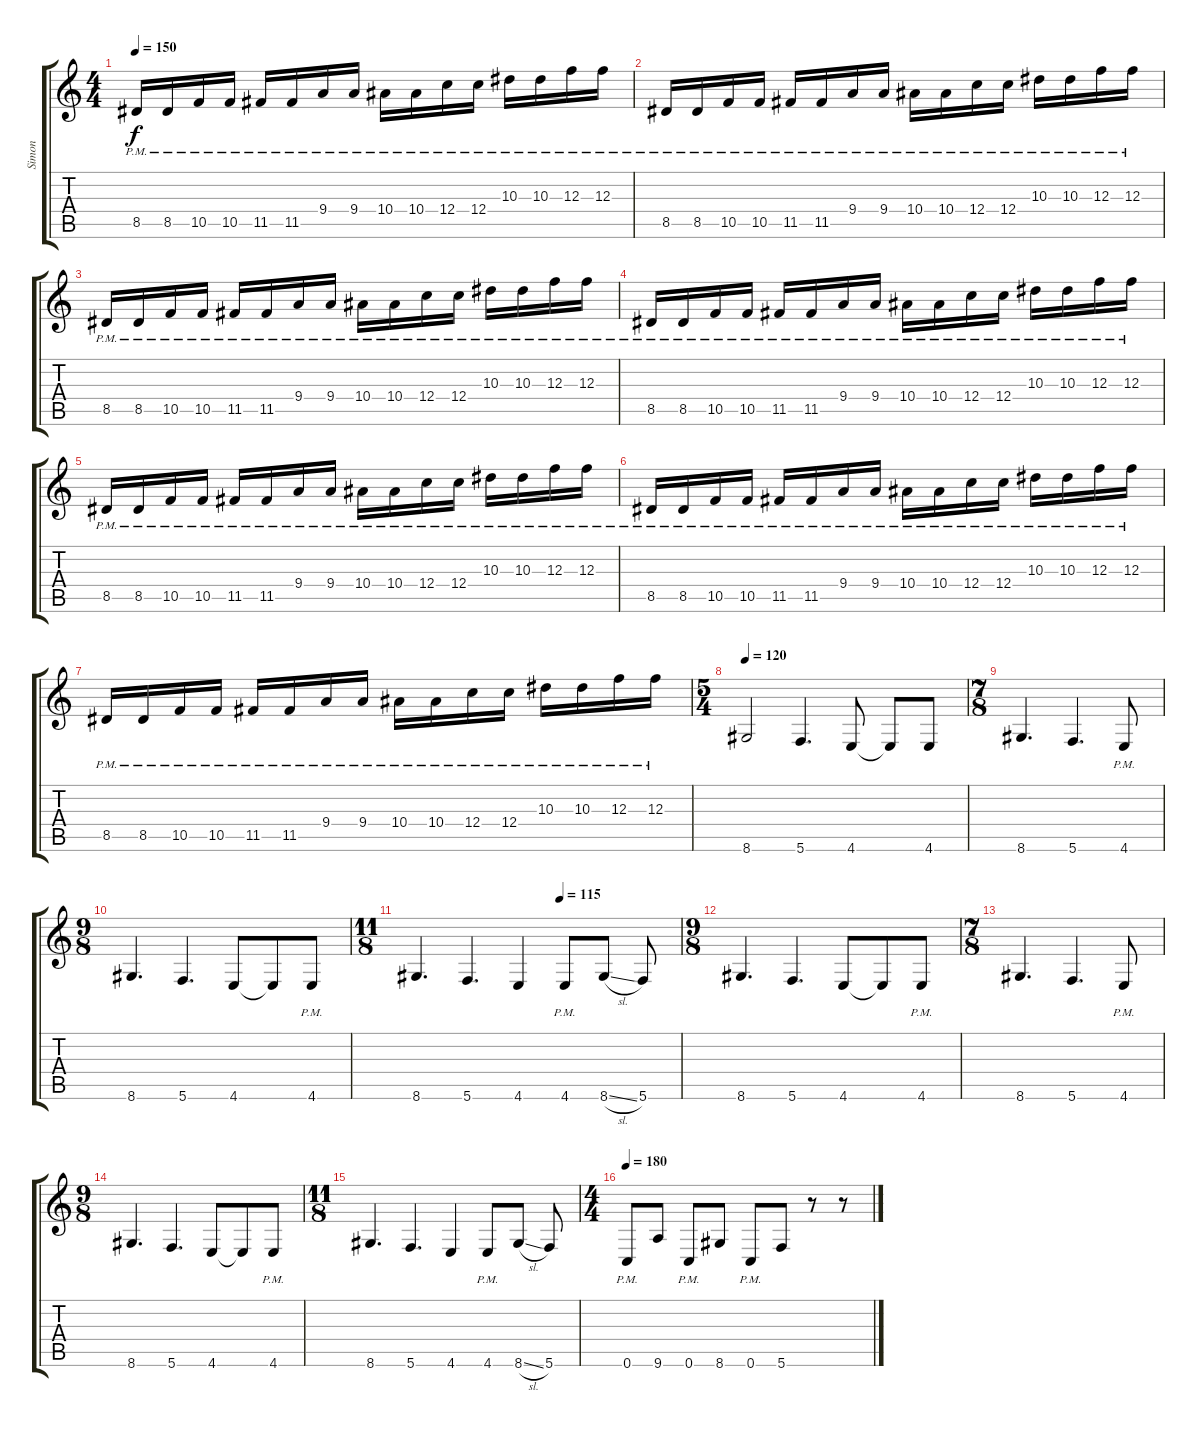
\track ("Simon" "Simon") {instrument distortionguitar}
\staff {score tabs}
\tuning (D4 A3 F3 C3 G2 C2) {hide}
\ts (4 4)
\tempo 150
\clef g2
\ks c
8.5{pm}.16{dy f} 8.5{pm}.16 10.5{pm}.16 10.5{pm}.16 11.5{pm}.16 11.5{pm}.16 9.4{pm}.16 9.4{pm}.16 10.4{pm}.16 10.4{pm}.16 12.4{pm}.16 12.4{pm}.16 10.3{pm}.16 10.3{pm}.16 12.3{pm}.16 12.3{pm}.16 |
8.5{pm}.16 8.5{pm}.16 10.5{pm}.16 10.5{pm}.16 11.5{pm}.16 11.5{pm}.16 9.4{pm}.16 9.4{pm}.16 10.4{pm}.16 10.4{pm}.16 12.4{pm}.16 12.4{pm}.16 10.3{pm}.16 10.3{pm}.16 12.3{pm}.16 12.3{pm}.16 |
8.5{pm}.16 8.5{pm}.16 10.5{pm}.16 10.5{pm}.16 11.5{pm}.16 11.5{pm}.16 9.4{pm}.16 9.4{pm}.16 10.4{pm}.16 10.4{pm}.16 12.4{pm}.16 12.4{pm}.16 10.3{pm}.16 10.3{pm}.16 12.3{pm}.16 12.3{pm}.16 |
8.5{pm}.16 8.5{pm}.16 10.5{pm}.16 10.5{pm}.16 11.5{pm}.16 11.5{pm}.16 9.4{pm}.16 9.4{pm}.16 10.4{pm}.16 10.4{pm}.16 12.4{pm}.16 12.4{pm}.16 10.3{pm}.16 10.3{pm}.16 12.3{pm}.16 12.3{pm}.16 |
8.5{pm}.16 8.5{pm}.16 10.5{pm}.16 10.5{pm}.16 11.5{pm}.16 11.5{pm}.16 9.4{pm}.16 9.4{pm}.16 10.4{pm}.16 10.4{pm}.16 12.4{pm}.16 12.4{pm}.16 10.3{pm}.16 10.3{pm}.16 12.3{pm}.16 12.3{pm}.16 |
8.5{pm}.16 8.5{pm}.16 10.5{pm}.16 10.5{pm}.16 11.5{pm}.16 11.5{pm}.16 9.4{pm}.16 9.4{pm}.16 10.4{pm}.16 10.4{pm}.16 12.4{pm}.16 12.4{pm}.16 10.3{pm}.16 10.3{pm}.16 12.3{pm}.16 12.3{pm}.16 |
8.5{pm}.16 8.5{pm}.16 10.5{pm}.16 10.5{pm}.16 11.5{pm}.16 11.5{pm}.16 9.4{pm}.16 9.4{pm}.16 10.4{pm}.16 10.4{pm}.16 12.4{pm}.16 12.4{pm}.16 10.3{pm}.16 10.3{pm}.16 12.3{pm}.16 12.3{pm}.16 |
\ts (5 4)
\tempo 120
8.6.2 5.6.4{d} 4.6.8 4.6{t}.8 4.6.8 |
\ts (7 8)
8.6.4{d} 5.6.4{d} 4.6{pm}.8 |
\ts (9 8)
8.6.4{d} 5.6.4{d} 4.6.8 4.6{t}.8 4.6{pm}.8 |
\ts (11 8)
\tempo (115 0.5454545454545454)
8.6.4{d} 5.6.4{d} 4.6.4 4.6{pm}.8 8.6{sl}.8 5.6.8 |
\ts (9 8)
8.6.4{d} 5.6.4{d} 4.6.8 4.6{t}.8 4.6{pm}.8 |
\ts (7 8)
8.6.4{d} 5.6.4{d} 4.6{pm}.8 |
\ts (9 8)
8.6.4{d} 5.6.4{d} 4.6.8 4.6{t}.8 4.6{pm}.8 |
\ts (11 8)
8.6.4{d} 5.6.4{d} 4.6.4 4.6{pm}.8 8.6{sl}.8 5.6.8 |
\ts (4 4)
\tempo 180
0.6{pm}.8 9.6.8 0.6{pm}.8 8.6.8 0.6{pm}.8 5.6.8 r.8 r.8
